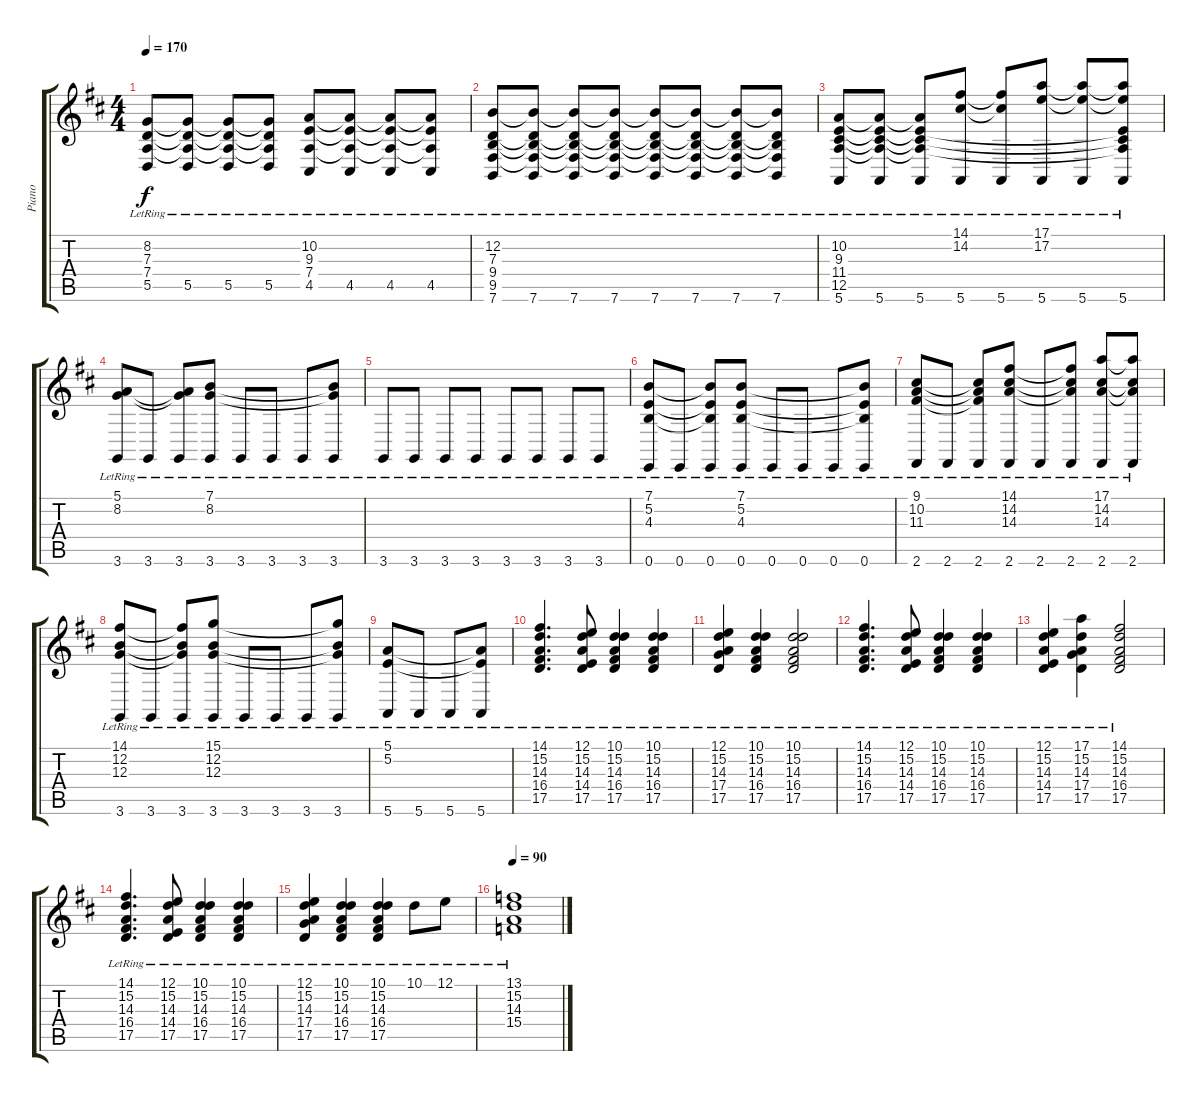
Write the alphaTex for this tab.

\track ("Piano" "Piano") {instrument acousticgrandpiano}
\staff {score tabs}
\tuning (E4 B3 G3 D3 A2 E2) {hide}
\ts (4 4)
\tempo 170
\clef g2
\ks d
(8.2{lr} 7.3{lr} 7.4{lr} 5.5{lr}).8{dy f} (8.2{t} 7.3{t} 7.4{t} 5.5{lr}).8 (8.2{t} 7.3{t} 7.4{t} 5.5{lr}).8 (8.2{t} 7.3{t} 7.4{t} 5.5{lr}).8 (10.2{lr} 9.3{lr} 7.4{lr} 4.5{lr}).8 (10.2{t} 9.3{t} 7.4{t} 4.5{lr}).8 (10.2{t} 9.3{t} 7.4{t} 4.5{lr}).8 (10.2{t} 9.3{t} 7.4{t} 4.5{lr}).8 |
(12.2{lr} 7.3{lr} 9.4{lr} 9.5{lr} 7.6{lr}).8 (12.2{t} 7.3{t} 9.4{t} 9.5{t} 7.6{lr}).8 (12.2{t} 7.3{t} 9.4{t} 9.5{t} 7.6{lr}).8 (12.2{t} 7.3{t} 9.4{t} 9.5{t} 7.6{lr}).8 (12.2{t} 7.3{t} 9.4{t} 9.5{t} 7.6{lr}).8 (12.2{t} 7.3{t} 9.4{t} 9.5{t} 7.6{lr}).8 (12.2{t} 7.3{t} 9.4{t} 9.5{t} 7.6{lr}).8 (12.2{t} 7.3{t} 9.4{t} 9.5{t} 7.6{lr}).8 |
(10.2{lr} 9.3{lr} 11.4{lr} 12.5{lr} 5.6{lr}).8 (10.2{t} 9.3{t} 11.4{t} 12.5{t} 5.6{lr}).8 (10.2{t} 9.3{t} 11.4{t} 12.5{t} 5.6{lr}).8 (14.1{lr} 14.2{lr} 5.6{lr}).8 (14.1{t} 14.2{t} 5.6{lr}).8 (17.1{lr} 17.2{lr} 5.6{lr}).8 (17.1{t} 17.2{t} 5.6{lr}).8 (17.1{t} 17.2{t} 9.3{t} 11.4{t} 12.5{t} 5.6{lr}).8 |
(5.1{lr} 8.2{lr} 3.6{lr}).8 3.6{lr}.8 (5.1{t} 8.2{t} 3.6{lr}).8 (7.1{lr} 8.2{lr} 3.6{lr}).8 3.6{lr}.8 3.6{lr}.8 3.6{lr}.8 (7.1{t} 8.2{t} 3.6{lr}).8 |
3.6{lr}.8 3.6{lr}.8 3.6{lr}.8 3.6{lr}.8 3.6{lr}.8 3.6{lr}.8 3.6{lr}.8 3.6{lr}.8 |
(7.1{lr} 5.2{lr} 4.3{lr} 0.6{lr}).8 0.6{lr}.8 (7.1{t} 5.2{t} 4.3{t} 0.6{lr}).8 (7.1{lr} 5.2{lr} 4.3{lr} 0.6{lr}).8 0.6{lr}.8 0.6{lr}.8 0.6{lr}.8 (7.1{t} 5.2{t} 4.3{t} 0.6{lr}).8 |
(9.1{lr} 10.2{lr} 11.3{lr} 2.6{lr}).8 2.6{lr}.8 (9.1{t} 10.2{t} 11.3{t} 2.6{lr}).8 (14.1{lr} 14.2{lr} 14.3{lr} 2.6{lr}).8 2.6{lr}.8 (14.1{t} 14.2{t} 14.3{t} 2.6{lr}).8 (17.1{lr} 14.2{lr} 14.3{lr} 2.6{lr}).8 (17.1{t} 14.2{t} 14.3{t} 2.6{lr}).8 |
(14.1{lr} 12.2{lr} 12.3{lr} 3.6{lr}).8 3.6{lr}.8 (14.1{t} 12.2{t} 12.3{t} 3.6{lr}).8 (15.1{lr} 12.2{lr} 12.3{lr} 3.6{lr}).8 3.6{lr}.8 3.6{lr}.8 3.6{lr}.8 (15.1{t} 12.2{t} 12.3{t} 3.6{lr}).8 |
(5.1{lr} 5.2{lr} 5.6{lr}).8 5.6{lr}.8 5.6{lr}.8 (5.1{t} 5.2{t} 5.6{lr}).8 |
(14.1{lr} 15.2{lr} 14.3{lr} 16.4{lr} 17.5{lr}).4{d} (12.1{lr} 15.2{lr} 14.3{lr} 14.4{lr} 17.5{lr}).8 (10.1{lr} 15.2{lr} 14.3{lr} 16.4{lr} 17.5{lr}).4 (10.1{lr} 15.2{lr} 14.3{lr} 16.4{lr} 17.5{lr}).4 |
(12.1{lr} 15.2{lr} 14.3{lr} 17.4{lr} 17.5{lr}).4 (10.1{lr} 15.2{lr} 14.3{lr} 16.4{lr} 17.5{lr}).4 (10.1{lr} 15.2{lr} 14.3{lr} 16.4{lr} 17.5{lr}).2 |
(14.1{lr} 15.2{lr} 14.3{lr} 16.4{lr} 17.5{lr}).4{d} (12.1{lr} 15.2{lr} 14.3{lr} 14.4{lr} 17.5{lr}).8 (10.1{lr} 15.2{lr} 14.3{lr} 16.4{lr} 17.5{lr}).4 (10.1{lr} 15.2{lr} 14.3{lr} 16.4{lr} 17.5{lr}).4 |
(12.1{lr} 15.2{lr} 14.3{lr} 14.4{lr} 17.5{lr}).4 (17.1{lr} 15.2{lr} 14.3{lr} 17.4{lr} 17.5{lr}).4 (14.1{lr} 15.2{lr} 14.3{lr} 16.4{lr} 17.5{lr}).2 |
(14.1{lr} 15.2{lr} 14.3{lr} 16.4{lr} 17.5{lr}).4{d} (12.1{lr} 15.2{lr} 14.3{lr} 14.4{lr} 17.5{lr}).8 (10.1{lr} 15.2{lr} 14.3{lr} 16.4{lr} 17.5{lr}).4 (10.1{lr} 15.2{lr} 14.3{lr} 16.4{lr} 17.5{lr}).4 |
(12.1{lr} 15.2{lr} 14.3{lr} 17.4{lr} 17.5{lr}).4 (10.1{lr} 15.2{lr} 14.3{lr} 16.4{lr} 17.5{lr}).4 (10.1{lr} 15.2{lr} 14.3{lr} 16.4{lr} 17.5{lr}).4 10.1{lr}.8 12.1{lr}.8 |
\tempo 150
\tempo 90
(13.1{lr} 15.2{lr} 14.3{lr} 15.4{lr}).1
